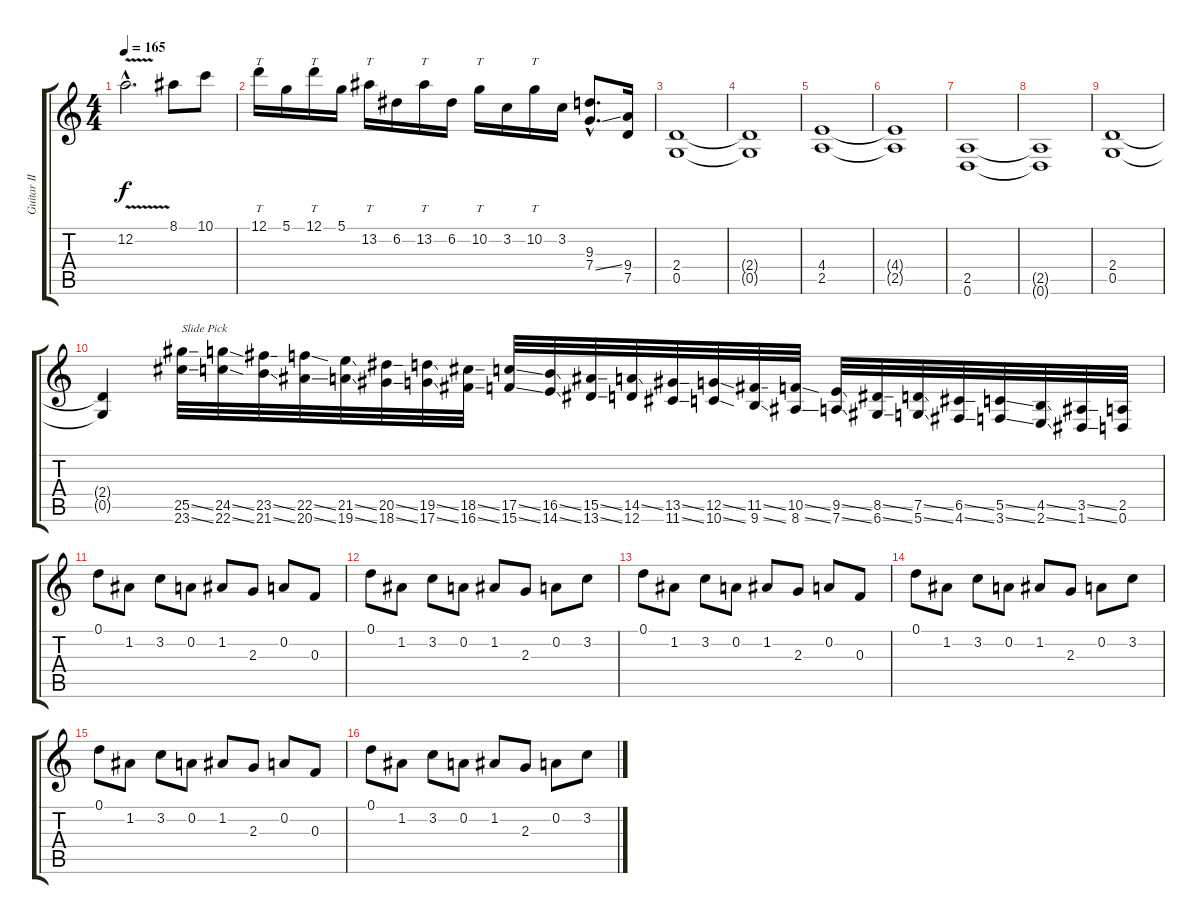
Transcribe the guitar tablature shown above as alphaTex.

\track ("Guitar II" "Guitar II") {instrument distortionguitar}
\staff {score tabs}
\tuning (D4 A3 F3 C3 G2 D2) {hide}
\ts (4 4)
\tempo 165
\clef g2
\ks c
12.2{v hac}.2{d dy f} 8.1.8 10.1.8 |
12.1.16{tt} 5.1.16 12.1.16{tt} 5.1.16 13.2.16{tt} 6.2.16 13.2.16{tt} 6.2.16 10.2.16{tt} 3.2.16 10.2.16{tt} 3.2.16 (9.3{hac} 7.4{ss hac}).8{d} (9.4 7.5).16 |
(2.4 0.5).1 |
(2.4{t} 0.5{t}).1 |
(4.4 2.5).1 |
(4.4{t} 2.5{t}).1 |
(2.5 0.6).1 |
(2.5{t} 0.6{t}).1 |
(2.4 0.5).1 |
(2.4{t} 0.5{t}).4 (25.5{ss} 23.6{ss}).32{txt "Slide Pick"} (24.5{ss} 22.6{ss}).32 (23.5{ss} 21.6{ss}).32 (22.5{ss} 20.6{ss}).32 (21.5{ss} 19.6{ss}).32 (20.5{ss} 18.6{ss}).32 (19.5{ss} 17.6{ss}).32 (18.5{ss} 16.6{ss}).32 (17.5{ss} 15.6{ss}).32 (16.5{ss} 14.6{ss}).32 (15.5{ss} 13.6{ss}).32 (14.5{ss} 12.6).32 (13.5{ss} 11.6{ss}).32 (12.5{ss} 10.6{ss}).32 (11.5{ss} 9.6{ss}).32 (10.5{ss} 8.6{ss}).32 (9.5{ss} 7.6{ss}).32 (8.5{ss} 6.6{ss}).32 (7.5{ss} 5.6{ss}).32 (6.5{ss} 4.6{ss}).32 (5.5{ss} 3.6{ss}).32 (4.5{ss} 2.6{ss}).32 (3.5{ss} 1.6{ss}).32 (2.5 0.6).32 |
0.1.8 1.2.8 3.2.8 0.2.8 1.2.8 2.3.8 0.2.8 0.3.8 |
0.1.8 1.2.8 3.2.8 0.2.8 1.2.8 2.3.8 0.2.8 3.2.8 |
0.1.8 1.2.8 3.2.8 0.2.8 1.2.8 2.3.8 0.2.8 0.3.8 |
0.1.8 1.2.8 3.2.8 0.2.8 1.2.8 2.3.8 0.2.8 3.2.8 |
0.1.8 1.2.8 3.2.8 0.2.8 1.2.8 2.3.8 0.2.8 0.3.8 |
0.1.8 1.2.8 3.2.8 0.2.8 1.2.8 2.3.8 0.2.8 3.2.8
